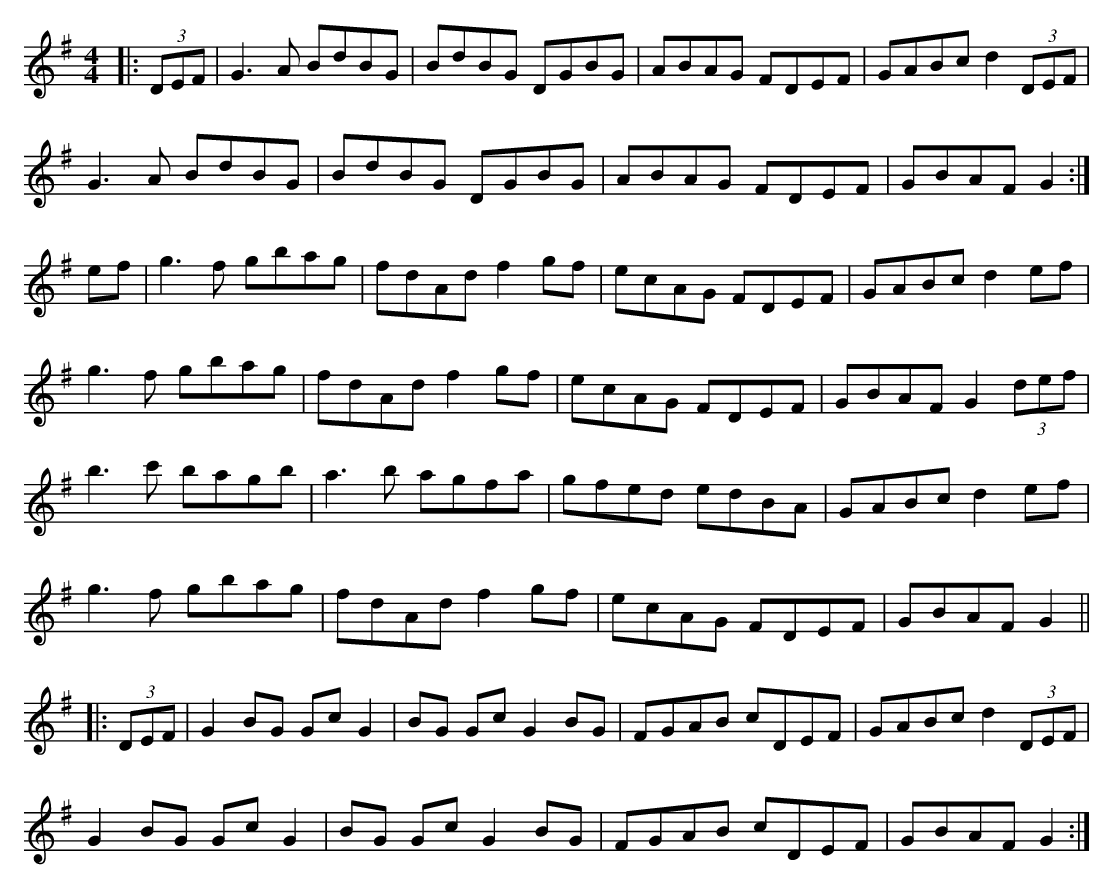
X:1
M:4/4
K:G
|:(3DEF|G3A BdBG|BdBG DGBG|ABAG FDEF|GABc d2(3DEF|
G3A BdBG|BdBG DGBG|ABAG FDEF|GBAF G2:|
ef|g3f gbag|fdAd f2 gf|ecAG FDEF|GABc d2 ef|
g3f gbag|fdAd f2 gf|ecAG FDEF|GBAF G2 (3def|
b3c' bagb|a3b agfa|gfed edBA|GABc d2 ef|
g3f gbag|fdAd f2 gf|ecAG FDEF|GBAF G2||
|:(3DEF|G2 BG Gc G2|BG Gc G2 BG|FGAB cDEF|GABc d2(3DEF|
G2 BG Gc G2|BG Gc G2 BG|FGAB cDEF|GBAF G2:|
